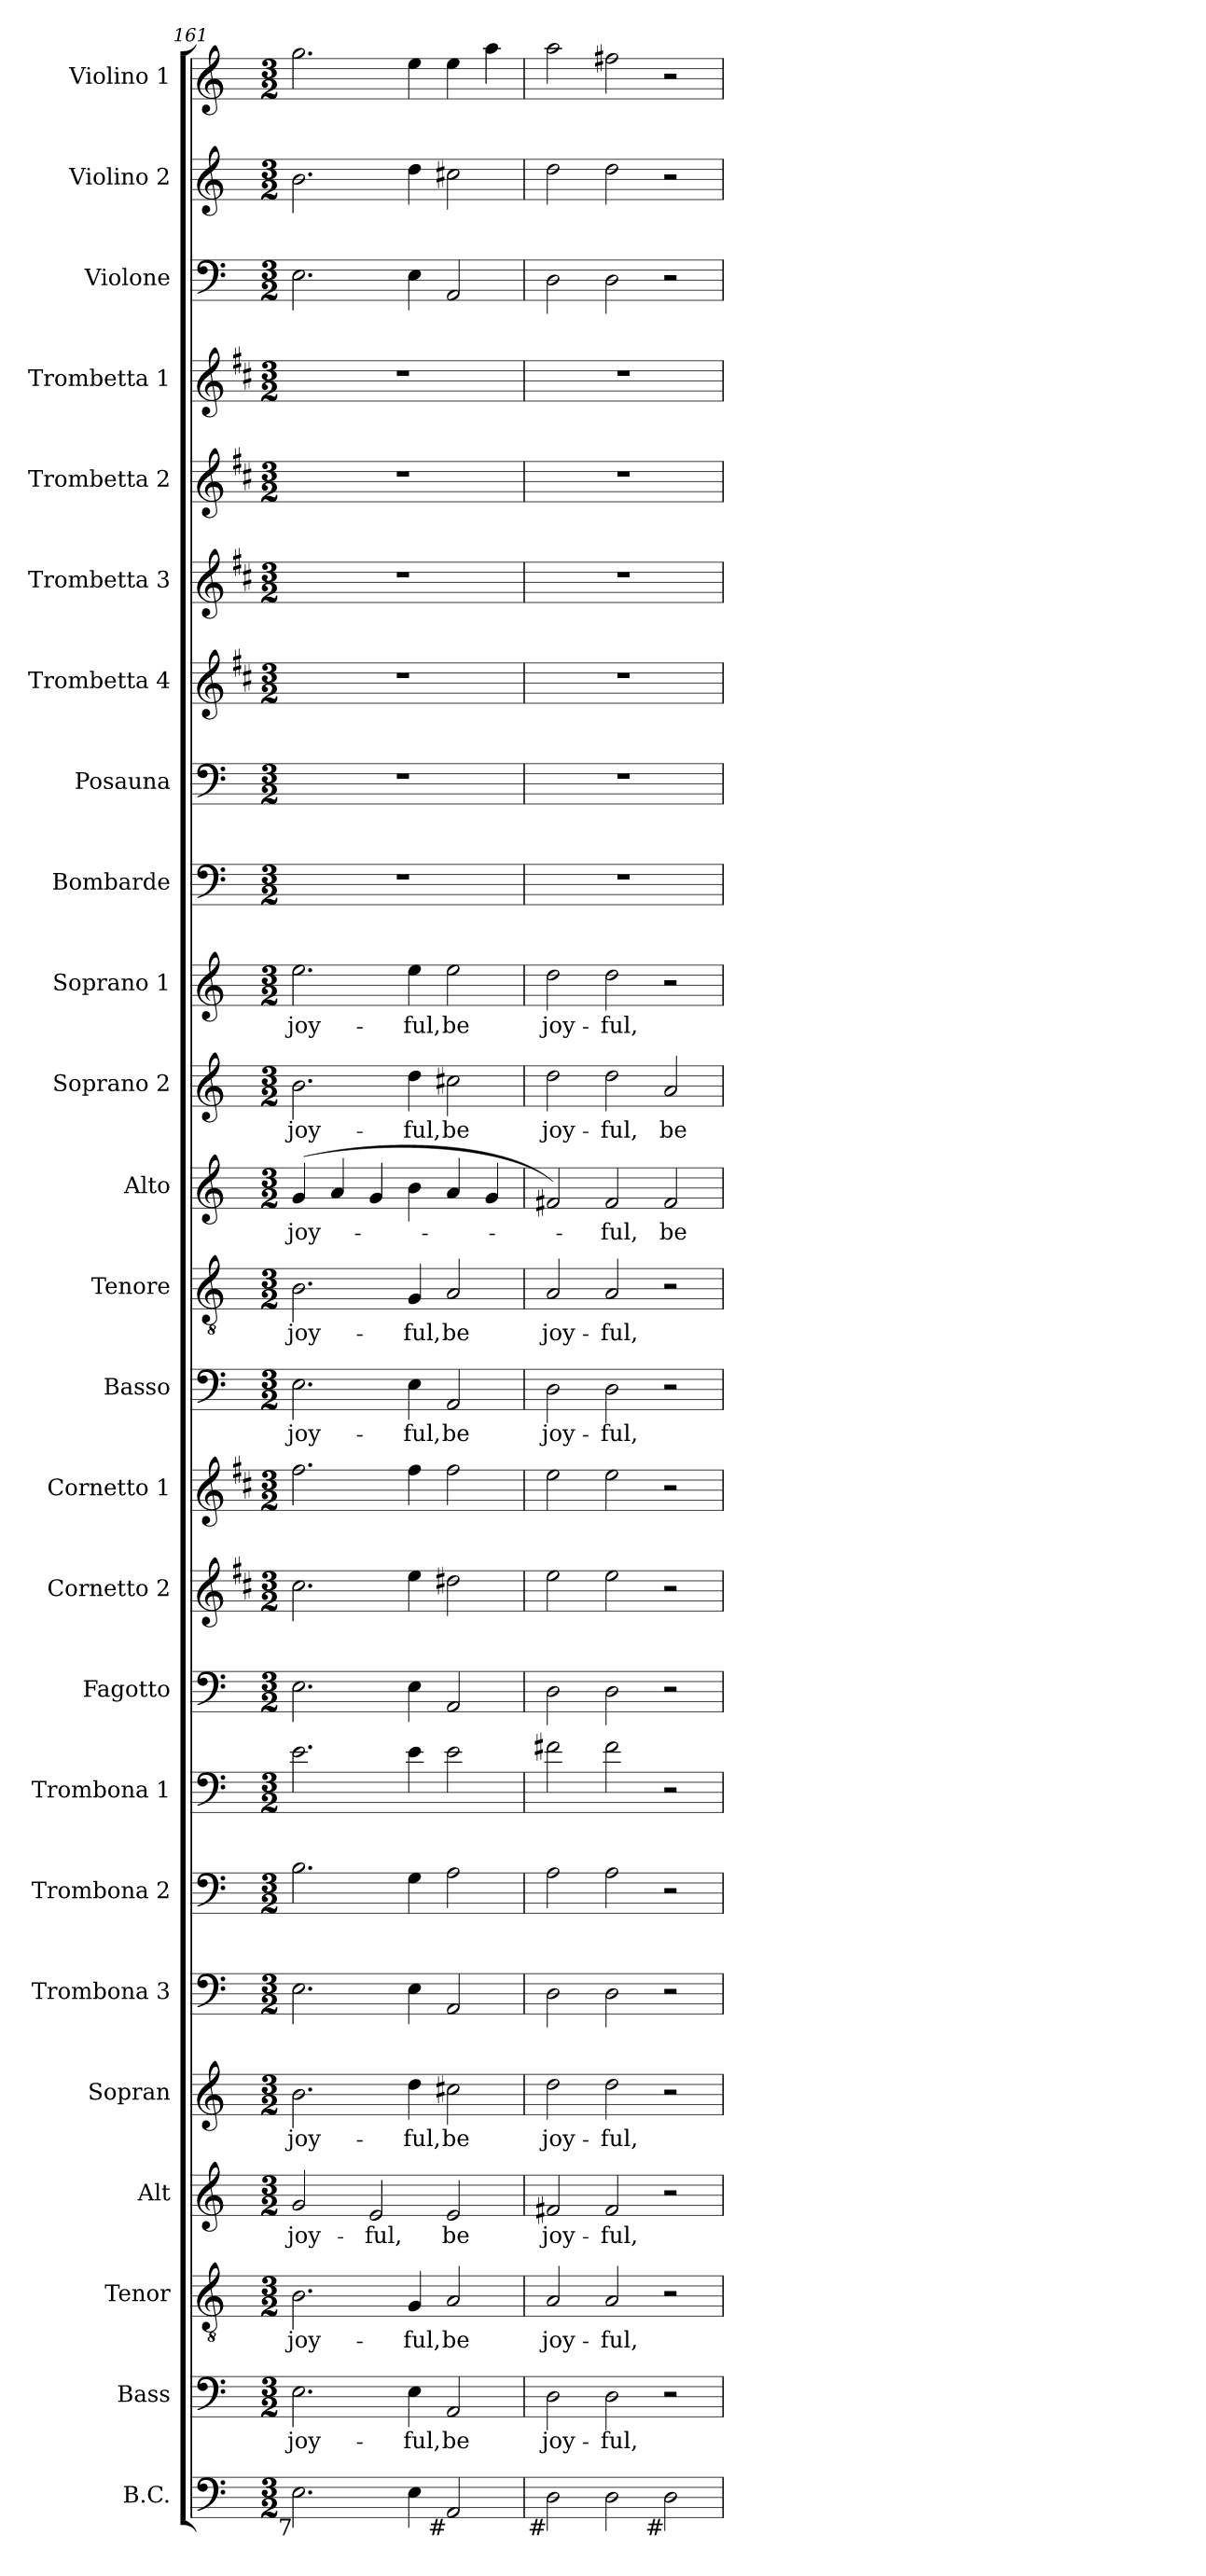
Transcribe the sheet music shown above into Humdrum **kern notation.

**kern	**kern	**text	**kern	**text	**kern	**text	**kern	**text	**kern	**kern	**kern	**kern	**kern	**kern	**kern	**text	**kern	**text	**kern	**text	**kern	**text	**kern	**text	**kern	**kern	**kern	**kern	**kern	**kern	**kern	**kern	**kern
*part25	*part24	*part24	*part23	*part23	*part22	*part22	*part21	*part21	*part20	*part19	*part18	*part17	*part16	*part15	*part14	*part14	*part13	*part13	*part12	*part12	*part11	*part11	*part10	*part10	*part9	*part8	*part7	*part6	*part5	*part4	*part3	*part2	*part1
*staff25	*staff24	*staff24	*staff23	*staff23	*staff22	*staff22	*staff21	*staff21	*staff20	*staff19	*staff18	*staff17	*staff16	*staff15	*staff14	*staff14	*staff13	*staff13	*staff12	*staff12	*staff11	*staff11	*staff10	*staff10	*staff9	*staff8	*staff7	*staff6	*staff5	*staff4	*staff3	*staff2	*staff1
*I"B.C.	*I"Bass	*	*I"Tenor	*	*I"Alt	*	*I"Sopran	*	*I"Trombona 3	*I"Trombona 2	*I"Trombona 1	*I"Fagotto	*I"Cornetto 2	*I"Cornetto 1	*I"Basso	*	*I"Tenore	*	*I"Alto	*	*I"Soprano 2	*	*I"Soprano 1	*	*I"Bombarde	*I"Posauna	*I"Trombetta 4	*I"Trombetta 3	*I"Trombetta 2	*I"Trombetta 1	*I"Violone	*I"Violino 2	*I"Violino 1
*I'B.C.	*I'B.	*	*I'T.	*	*I'A.	*	*I'S.	*	*I'Tbn. 2	*I'Tbn. 2	*I'Tbn. 1	*I'Fag.	*I'Cor. 2	*I'Cor. 1	*I'B.	*	*I'T.	*	*I'A.	*	*I'S.	*	*I'S.	*	*	*	*	*	*	*	*	*I'Vl. 2	*I'Vl. 1
*clefF4	*clefF4	*	*clefGv2	*	*clefG2	*	*clefG2	*	*clefF4	*clefF4	*clefF4	*clefF4	*clefG2	*clefG2	*clefF4	*	*clefGv2	*	*clefG2	*	*clefG2	*	*clefG2	*	*clefF4	*clefF4	*clefG2	*clefG2	*clefG2	*clefG2	*clefF4	*clefG2	*clefG2
*	*	*	*ITrd7c12	*	*	*	*	*	*	*	*	*	*ITrd1c2	*ITrd1c2	*	*	*ITrd7c12	*	*	*	*	*	*	*	*	*	*ITrd1c2	*ITrd1c2	*ITrd1c2	*ITrd1c2	*	*	*
*k[]	*k[]	*	*k[]	*	*k[]	*	*k[]	*	*k[]	*k[]	*k[]	*k[]	*k[]	*k[]	*k[]	*	*k[]	*	*k[]	*	*k[]	*	*k[]	*	*k[]	*k[]	*k[]	*k[]	*k[]	*k[]	*k[]	*k[]	*k[]
*C:	*C:	*	*C:	*	*C:	*	*C:	*	*C:	*C:	*C:	*C:	*C:	*C:	*C:	*	*C:	*	*C:	*	*C:	*	*C:	*	*C:	*C:	*C:	*C:	*C:	*C:	*C:	*C:	*C:
*M3/2	*M3/2	*	*M3/2	*	*M3/2	*	*M3/2	*	*M3/2	*M3/2	*M3/2	*M3/2	*M3/2	*M3/2	*M3/2	*	*M3/2	*	*M3/2	*	*M3/2	*	*M3/2	*	*M3/2	*M3/2	*M3/2	*M3/2	*M3/2	*M3/2	*M3/2	*M3/2	*M3/2
=161	=161	=161	=161	=161	=161	=161	=161	=161	=161	=161	=161	=161	=161	=161	=161	=161	=161	=161	=161	=161	=161	=161	=161	=161	=161	=161	=161	=161	=161	=161	=161	=161	=161
!	!	!LO:LY:b:color=#000000	!	!	!	!	!	!	!	!	!	!	!	!	!	!	!	!	!	!	!	!	!	!	!	!	!	!	!	!	!	!	!
!	!	!	!	!LO:LY:b:color=#000000	!	!	!	!	!	!	!	!	!	!	!	!	!	!	!	!	!	!	!	!	!	!	!	!	!	!	!	!	!
!	!	!	!	!	!	!LO:LY:b:color=#000000	!	!	!	!	!	!	!	!	!	!	!	!	!	!	!	!	!	!	!	!	!	!	!	!	!	!	!
!	!	!	!	!	!	!	!	!LO:LY:b:color=#000000	!	!	!	!	!	!	!	!	!	!	!	!	!	!	!	!	!	!	!	!	!	!	!	!	!
!	!	!	!	!	!	!	!	!	!	!	!	!	!	!	!	!LO:LY:b:color=#000000	!	!	!	!	!	!	!	!	!	!	!	!	!	!	!	!	!
!	!	!	!	!	!	!	!	!	!	!	!	!	!	!	!	!	!	!LO:LY:b:color=#000000	!	!	!	!	!	!	!	!	!	!	!	!	!	!	!
!	!	!	!	!	!	!	!	!	!	!	!	!	!	!	!	!	!	!	!	!LO:LY:b:color=#000000	!	!	!	!	!	!	!	!	!	!	!	!	!
!	!	!	!	!	!	!	!	!	!	!	!	!	!	!	!	!	!	!	!	!	!	!LO:LY:b:color=#000000	!	!	!	!	!	!	!	!	!	!	!
!LO:TX:b:rj:t=7	!	!	!	!	!	!	!	!	!	!	!	!	!	!	!	!	!	!	!	!	!	!	!	!	!	!	!	!	!	!	!	!	!
!	!	!	!	!	!	!	!	!	!	!	!	!	!	!	!	!	!	!	!	!	!	!	!	!LO:LY:b:color=#000000	!LO:N:vis=1	!LO:N:vis=1	!LO:N:vis=1	!LO:N:vis=1	!LO:N:vis=1	!LO:N:vis=1	!	!	!
2.Ei\	2.Ei\	joy-	2.BBi\	joy-	2gi/	joy-	2.bi\	joy-	2.Ei\	2.Bi\	2.ei\	2.Ei\	2.bi\	2.eei\	2.Ei\	joy-	2.BBi\	joy-	(4gi/	joy-	2.bi\	joy-	2.eei\	joy-	1.r	1.r	1.r	1.r	1.r	1.r	2.Ei\	2.bi\	2.ggi\
.	.	.	.	.	.	.	.	.	.	.	.	.	.	.	.	.	.	.	4ai/	.	.	.	.	.	.	.	.	.	.	.	.	.	.
!	!	!	!	!	!	!LO:LY:b:color=#000000	!	!	!	!	!	!	!	!	!	!	!	!	!	!	!	!	!	!	!	!	!	!	!	!	!	!	!
.	.	.	.	.	2ei/	-ful,	.	.	.	.	.	.	.	.	.	.	.	.	4gi/	.	.	.	.	.	.	.	.	.	.	.	.	.	.
!	!	!LO:LY:b:color=#000000	!	!	!	!	!	!	!	!	!	!	!	!	!	!	!	!	!	!	!	!	!	!	!	!	!	!	!	!	!	!	!
!	!	!	!	!LO:LY:b:color=#000000	!	!	!	!	!	!	!	!	!	!	!	!	!	!	!	!	!	!	!	!	!	!	!	!	!	!	!	!	!
!	!	!	!	!	!	!	!	!LO:LY:b:color=#000000	!	!	!	!	!	!	!	!	!	!	!	!	!	!	!	!	!	!	!	!	!	!	!	!	!
!	!	!	!	!	!	!	!	!	!	!	!	!	!	!	!	!LO:LY:b:color=#000000	!	!	!	!	!	!	!	!	!	!	!	!	!	!	!	!	!
!	!	!	!	!	!	!	!	!	!	!	!	!	!	!	!	!	!	!LO:LY:b:color=#000000	!	!	!	!	!	!	!	!	!	!	!	!	!	!	!
!	!	!	!	!	!	!	!	!	!	!	!	!	!	!	!	!	!	!	!	!	!	!LO:LY:b:color=#000000	!	!	!	!	!	!	!	!	!	!	!
!	!	!	!	!	!	!	!	!	!	!	!	!	!	!	!	!	!	!	!	!	!	!	!	!LO:LY:b:color=#000000	!	!	!	!	!	!	!	!	!
4Ei\	4Ei\	-ful,	4GGi/	-ful,	.	.	4ddi\	-ful,	4Ei\	4Gi\	4ei\	4Ei\	4ddi\	4eei\	4Ei\	-ful,	4GGi/	-ful,	4bi\	.	4ddi\	-ful,	4eei\	-ful,	.	.	.	.	.	.	4Ei\	4ddi\	4eei\
!	!	!LO:LY:b:color=#000000	!	!	!	!	!	!	!	!	!	!	!	!	!	!	!	!	!	!	!	!	!	!	!	!	!	!	!	!	!	!	!
!	!	!	!	!LO:LY:b:color=#000000	!	!	!	!	!	!	!	!	!	!	!	!	!	!	!	!	!	!	!	!	!	!	!	!	!	!	!	!	!
!	!	!	!	!	!	!LO:LY:b:color=#000000	!	!	!	!	!	!	!	!	!	!	!	!	!	!	!	!	!	!	!	!	!	!	!	!	!	!	!
!	!	!	!	!	!	!	!	!LO:LY:b:color=#000000	!	!	!	!	!	!	!	!	!	!	!	!	!	!	!	!	!	!	!	!	!	!	!	!	!
!	!	!	!	!	!	!	!	!	!	!	!	!	!	!	!	!LO:LY:b:color=#000000	!	!	!	!	!	!	!	!	!	!	!	!	!	!	!	!	!
!	!	!	!	!	!	!	!	!	!	!	!	!	!	!	!	!	!	!LO:LY:b:color=#000000	!	!	!	!	!	!	!	!	!	!	!	!	!	!	!
!	!	!	!	!	!	!	!	!	!	!	!	!	!	!	!	!	!	!	!	!	!	!LO:LY:b:color=#000000	!	!	!	!	!	!	!	!	!	!	!
!LO:TX:b:rj:t=#	!	!	!	!	!	!	!	!	!	!	!	!	!	!	!	!	!	!	!	!	!	!	!	!	!	!	!	!	!	!	!	!	!
!	!	!	!	!	!	!	!	!	!	!	!	!	!	!	!	!	!	!	!	!	!	!	!	!LO:LY:b:color=#000000	!	!	!	!	!	!	!	!	!
2AAi/	2AAi/	be	2AAi/	be	2ei/	be	2cc#Xi\	be	2AAi/	2Ai\	2ei\	2AAi/	2cc#Xi\	2eei\	2AAi/	be	2AAi/	be	4ai/	.	2cc#Xi\	be	2eei\	be	.	.	.	.	.	.	2AAi/	2cc#Xi\	4eei\
.	.	.	.	.	.	.	.	.	.	.	.	.	.	.	.	.	.	.	4gi/	.	.	.	.	.	.	.	.	.	.	.	.	.	4aai\
=162	=162	=162	=162	=162	=162	=162	=162	=162	=162	=162	=162	=162	=162	=162	=162	=162	=162	=162	=162	=162	=162	=162	=162	=162	=162	=162	=162	=162	=162	=162	=162	=162	=162
!	!	!LO:LY:b:color=#000000	!	!	!	!	!	!	!	!	!	!	!	!	!	!	!	!	!	!	!	!	!	!	!	!	!	!	!	!	!	!	!
!	!	!	!	!LO:LY:b:color=#000000	!	!	!	!	!	!	!	!	!	!	!	!	!	!	!	!	!	!	!	!	!	!	!	!	!	!	!	!	!
!	!	!	!	!	!	!LO:LY:b:color=#000000	!	!	!	!	!	!	!	!	!	!	!	!	!	!	!	!	!	!	!	!	!	!	!	!	!	!	!
!	!	!	!	!	!	!	!	!LO:LY:b:color=#000000	!	!	!	!	!	!	!	!	!	!	!	!	!	!	!	!	!	!	!	!	!	!	!	!	!
!	!	!	!	!	!	!	!	!	!	!	!	!	!	!	!	!LO:LY:b:color=#000000	!	!	!	!	!	!	!	!	!	!	!	!	!	!	!	!	!
!	!	!	!	!	!	!	!	!	!	!	!	!	!	!	!	!	!	!LO:LY:b:color=#000000	!	!	!	!	!	!	!	!	!	!	!	!	!	!	!
!	!	!	!	!	!	!	!	!	!	!	!	!	!	!	!	!	!	!	!	!	!	!LO:LY:b:color=#000000	!	!	!	!	!	!	!	!	!	!	!
!LO:TX:b:rj:t=#	!	!	!	!	!	!	!	!	!	!	!	!	!	!	!	!	!	!	!	!	!	!	!	!	!	!	!	!	!	!	!	!	!
!	!	!	!	!	!	!	!	!	!	!	!	!	!	!	!	!	!	!	!	!	!	!	!	!LO:LY:b:color=#000000	!LO:N:vis=1	!LO:N:vis=1	!LO:N:vis=1	!LO:N:vis=1	!LO:N:vis=1	!LO:N:vis=1	!	!	!
2Di\	2Di\	joy-	2AAi/	joy-	2f#Xi/	joy-	2ddi\	joy-	2Di\	2Ai\	2f#Xi\	2Di\	2ddi\	2ddi\	2Di\	joy-	2AAi/	joy-	2f#Xi/)	.	2ddi\	joy-	2ddi\	joy-	1.r	1.r	1.r	1.r	1.r	1.r	2Di\	2ddi\	2aai\
!	!	!LO:LY:b:color=#000000	!	!	!	!	!	!	!	!	!	!	!	!	!	!	!	!	!	!	!	!	!	!	!	!	!	!	!	!	!	!	!
!	!	!	!	!LO:LY:b:color=#000000	!	!	!	!	!	!	!	!	!	!	!	!	!	!	!	!	!	!	!	!	!	!	!	!	!	!	!	!	!
!	!	!	!	!	!	!LO:LY:b:color=#000000	!	!	!	!	!	!	!	!	!	!	!	!	!	!	!	!	!	!	!	!	!	!	!	!	!	!	!
!	!	!	!	!	!	!	!	!LO:LY:b:color=#000000	!	!	!	!	!	!	!	!	!	!	!	!	!	!	!	!	!	!	!	!	!	!	!	!	!
!	!	!	!	!	!	!	!	!	!	!	!	!	!	!	!	!LO:LY:b:color=#000000	!	!	!	!	!	!	!	!	!	!	!	!	!	!	!	!	!
!	!	!	!	!	!	!	!	!	!	!	!	!	!	!	!	!	!	!LO:LY:b:color=#000000	!	!	!	!	!	!	!	!	!	!	!	!	!	!	!
!	!	!	!	!	!	!	!	!	!	!	!	!	!	!	!	!	!	!	!	!LO:LY:b:color=#000000	!	!	!	!	!	!	!	!	!	!	!	!	!
!	!	!	!	!	!	!	!	!	!	!	!	!	!	!	!	!	!	!	!	!	!	!LO:LY:b:color=#000000	!	!	!	!	!	!	!	!	!	!	!
!	!	!	!	!	!	!	!	!	!	!	!	!	!	!	!	!	!	!	!	!	!	!	!	!LO:LY:b:color=#000000	!	!	!	!	!	!	!	!	!
2Di\	2Di\	-ful,	2AAi/	-ful,	2f#i/	-ful,	2ddi\	-ful,	2Di\	2Ai\	2f#i\	2Di\	2ddi\	2ddi\	2Di\	-ful,	2AAi/	-ful,	2f#i/	-ful,	2ddi\	-ful,	2ddi\	-ful,	.	.	.	.	.	.	2Di\	2ddi\	2ff#Xi\
!	!	!	!	!	!	!	!	!	!	!	!	!	!	!	!	!	!	!	!	!LO:LY:b:color=#000000	!	!	!	!	!	!	!	!	!	!	!	!	!
!LO:TX:b:rj:t=#	!	!	!	!	!	!	!	!	!	!	!	!	!	!	!	!	!	!	!	!	!	!	!	!	!	!	!	!	!	!	!	!	!
!	!	!	!	!	!	!	!	!	!	!	!	!	!	!	!	!	!	!	!	!	!	!LO:LY:b:color=#000000	!	!	!	!	!	!	!	!	!	!	!
2Di\	2r	.	2r	.	2r	.	2r	.	2r	2r	2r	2r	2r	2r	2r	.	2r	.	2f#i/	be	2ai/	be	2r	.	.	.	.	.	.	.	2r	2r	2r
=	=	=	=	=	=	=	=	=	=	=	=	=	=	=	=	=	=	=	=	=	=	=	=	=	=	=	=	=	=	=	=	=	=
*-	*-	*-	*-	*-	*-	*-	*-	*-	*-	*-	*-	*-	*-	*-	*-	*-	*-	*-	*-	*-	*-	*-	*-	*-	*-	*-	*-	*-	*-	*-	*-	*-	*-
